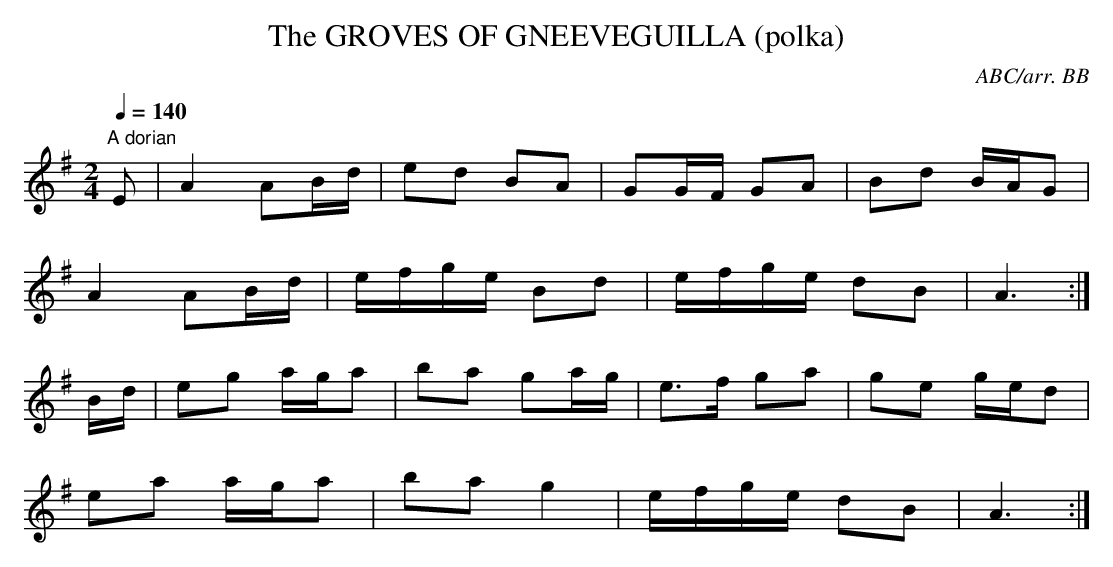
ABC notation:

X:1
T:GROVES OF GNEEVEGUILLA (polka), The
C:ABC/arr. BB
(Easier to spell too!)
Q:1/4=140
L:1/8
M:2/4
K:G
"A dorian"
E|A2 AB/d/|ed BA|GG/F/ GA|Bd B/A/G|
A2 AB/d/|e/f/g/e/ Bd|e/f/g/e/ dB|A3:|
B/d/|eg a/g/a|ba ga/g/|e>f ga|ge g/e/d|
ea a/g/a|ba g2|e/f/g/e/ dB|A3:|
